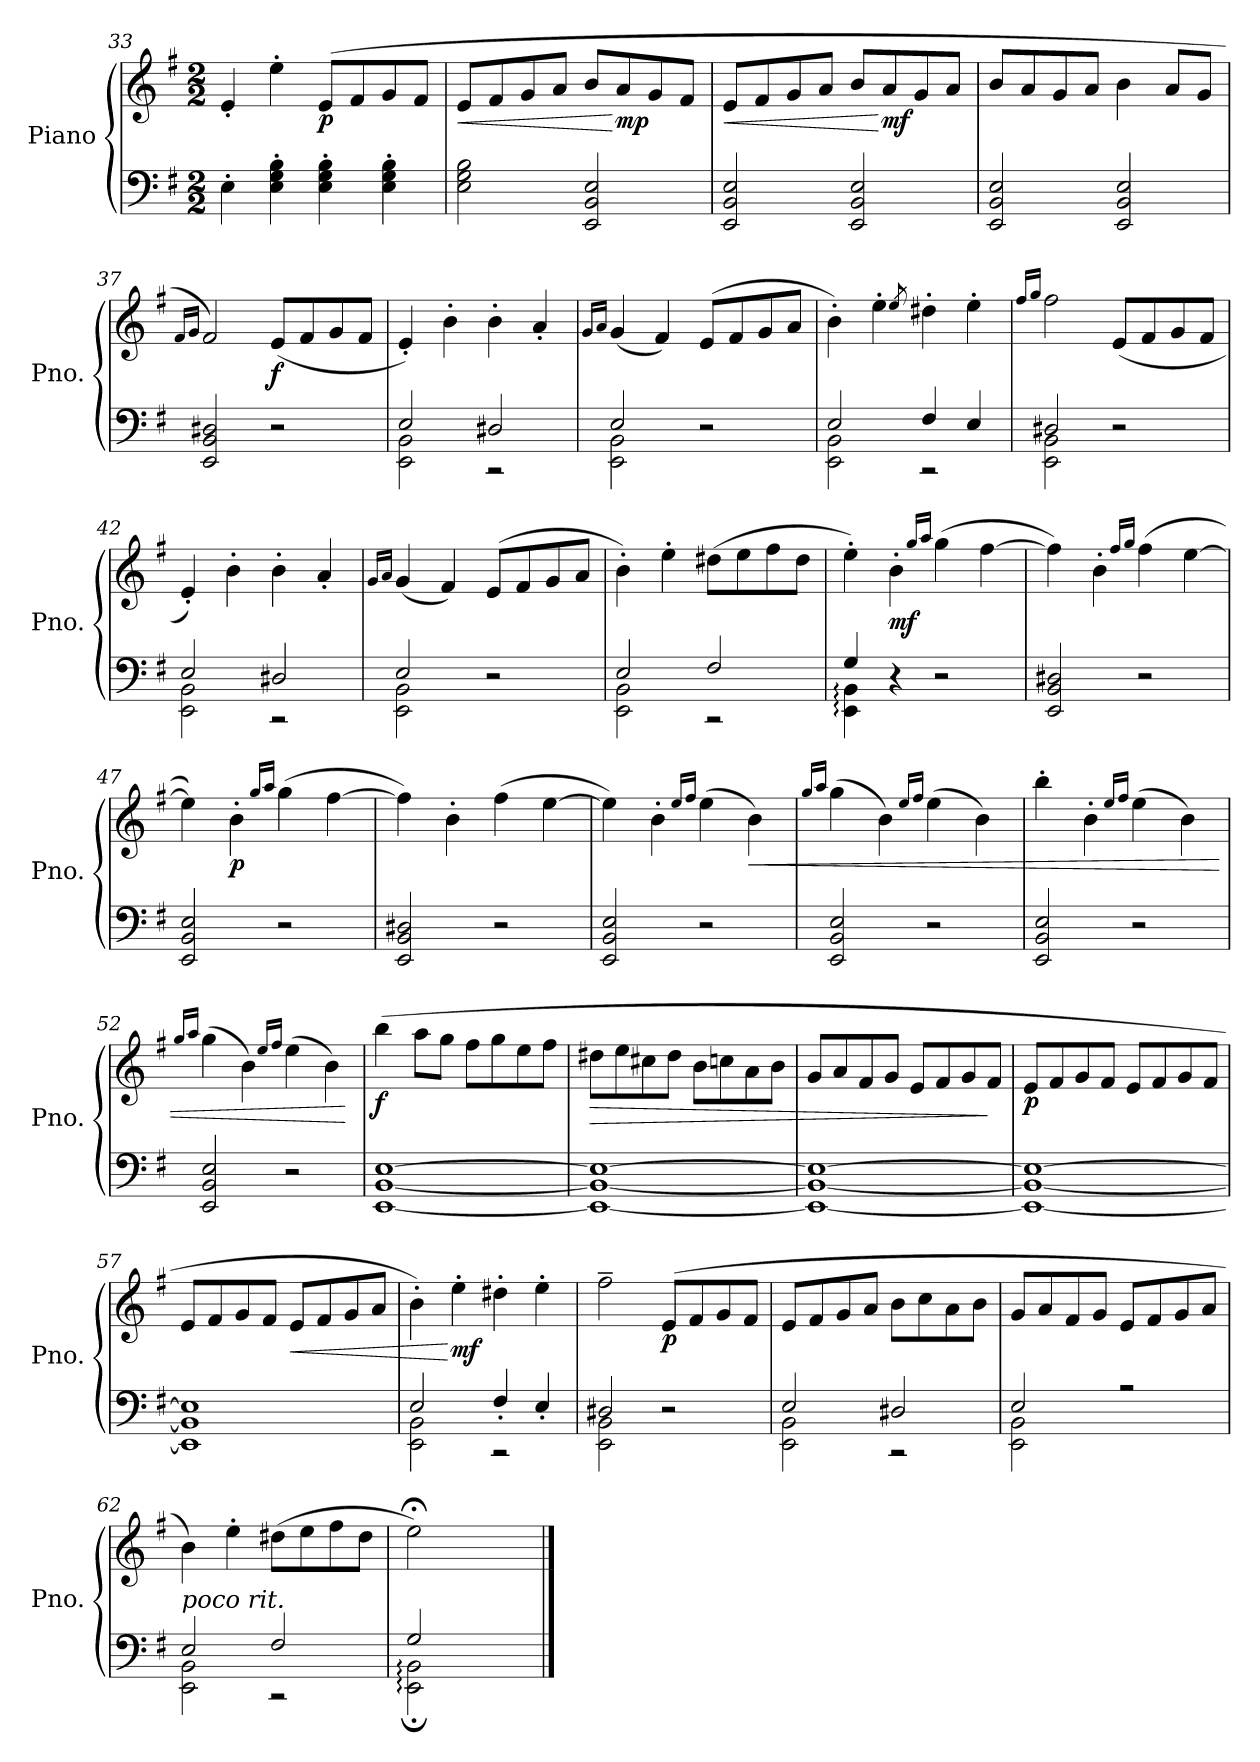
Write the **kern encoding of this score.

**kern	**kern	**dynam
*part1	*part1	*part1
*staff2	*staff1	*staff1/2
*I"Piano	*	*
*I'Pno.	*	*
*clefF4	*clefG2	*
*k[f#]	*k[f#]	*
*M2/2	*M2/2	*
=33	=33	=33
4E'\	4e'/	.
4E\' 4G\' 4B\'	4ee'\	.
!	!	!LO:DY:b
4E\' 4G\' 4B\'	(8e/L	p
.	8f#/	.
4E\' 4G\' 4B\'	8g/	.
.	8f#/J	.
!!LO:LB:g=z
=34	=34	=34
!	!	!LO:HP:b
2E\ 2G\ 2B\	8e/L	<
.	8f#/	.
.	8g/	.
.	8a/J	.
2EE/ 2BB/ 2E/	8b/L	.
!	!	!LO:DY:n=1:b
.	8a/	[ mp
.	8g/	.
.	8f#/J	.
=35	=35	=35
!	!	!LO:HP:b
2EE/ 2BB/ 2E/	8e/L	<
.	8f#/	.
.	8g/	.
.	8a/J	.
2EE/ 2BB/ 2E/	8b/L	.
!	!	!LO:DY:n=1:b
.	8a/	[ mf
.	8g/	.
.	8a/J	.
=36	=36	=36
2EE/ 2BB/ 2E/	8b/L	.
.	8a/	.
.	8g/	.
.	8a/J	.
2EE/ 2BB/ 2E/	4b\	.
.	8a/L	.
.	8g/J	.
=37	=37	=37
.	16qf#/LL	.
.	16qg/JJ	.
2EE/ 2BB/ 2D#X/	2f#/)	.
!	!	!LO:DY:b
2r	(8e/L	f
.	8f#/	.
.	8g/	.
.	8f#/J	.
=38	=38	=38
*^	*	*
2EE\ 2BB\	2E/	4e'/)	.
.	.	4b'\	.
2rCC	2D#X/	4b'\	.
.	.	4a'/	.
=39	=39	=39	=39
.	.	16qg/LL	.
.	.	16qa/JJ	.
2EE\ 2BB\	2E/	(4g/	.
.	.	4f#/)	.
2r	2ryy	(8e/L	.
.	.	8f#/	.
.	.	8g/	.
.	.	8a/J	.
!!LO:LB:g=z
=40	=40	=40	=40
2EE\ 2BB\	2E/	4b'\)	.
.	.	4ee'\	.
.	.	8qee/	.
2rCC	4F#/	4dd#X'\	.
.	4E/	4ee'\	.
=41	=41	=41	=41
.	.	16qff#/LL	.
.	.	16qgg/JJ	.
2EE\ 2BB\	2D#X/	2ff#\	.
2r	2ryy	(8e/L	.
.	.	8f#/	.
.	.	8g/	.
.	.	8f#/J	.
=42	=42	=42	=42
2EE\ 2BB\	2E/	4e'/)	.
.	.	4b'\	.
2rCC	2D#X/	4b'\	.
.	.	4a'/	.
=43	=43	=43	=43
.	.	16qg/LL	.
.	.	16qa/JJ	.
2EE\ 2BB\	2E/	(4g/	.
.	.	4f#/)	.
2r	2ryy	(>8e/L	.
.	.	8f#/	.
.	.	8g/	.
.	.	8a/J	.
=44	=44	=44	=44
2EE\ 2BB\	2E/	4b'\)	.
.	.	4ee'\	.
2rCC	2F#/	(8dd#X\L	.
.	.	8ee\	.
.	.	8ff#\	.
.	.	8dd#\J	.
=45	=45	=45	=45
4EE\: 4BB\: 4G\yy:	4G/	4ee'\)	.
!	!	!	!LO:DY:b
4r	4ryy	4b'\	mf
.	.	16qgg/LL	.
.	.	16qaa/JJ	.
2r	2ryy	(4gg\	.
.	.	[4ff#\	.
*v	*v	*	*
!!LO:LB:g=z
=46	=46	=46
2EE/ 2BB/ 2D#X/	4ff#\])	.
.	4b'\	.
.	16qff#/LL	.
.	16qgg/JJ	.
2r	(4ff#\	.
.	[4ee\	.
=47	=47	=47
2EE/ 2BB/ 2E/	4ee\])	.
!	!	!LO:DY:b
.	4b'\	p
.	16qgg/LL	.
.	16qaa/JJ	.
2r	(4gg\	.
.	[4ff#\	.
=48	=48	=48
2EE/ 2BB/ 2D#X/	4ff#\])	.
.	4b'\	.
2r	(4ff#\	.
.	[4ee\	.
=49	=49	=49
2EE/ 2BB/ 2E/	4ee\])	.
.	4b'\	.
.	16qee/LL	.
.	16qff#/JJ	.
2r	(4ee\	.
!	!	!LO:HP:b
.	4b\)	<
=50	=50	=50
.	16qgg/LL	.
.	16qaa/JJ	.
2EE/ 2BB/ 2E/	(4gg\	.
.	4b\)	.
.	16qee/LL	.
.	16qff#/JJ	.
2r	(4ee\	.
.	4b\)	.
=51	=51	=51
2EE/ 2BB/ 2E/	4bb'\	.
.	4b'\	.
.	16qee/LL	.
.	16qff#/JJ	.
2r	(4ee\	.
.	4b\)	.
=52	=52	=52
.	16qgg/LL	.
.	16qaa/JJ	.
2EE/ 2BB/ 2E/	(4gg\	.
.	4b\)	.
.	16qee/LL	.
.	16qff#/JJ	.
2r	(4ee\	.
.	4b\)	.
.	.	[
!!LO:LB:g=z
=53	=53	=53
!	!	!LO:DY:b
[1EE [1BB [1E	(4bb\	f
.	8aa\L	.
.	8gg\J	.
.	8ff#\L	.
.	8gg\	.
.	8ee\	.
.	8ff#\J	.
=54	=54	=54
!	!	!LO:HP:b
1EE_ 1BB_ 1E_	8dd#X\L	>
.	8ee\	.
.	8cc#X\	.
.	8dd#\J	.
.	8b\L	.
.	8ccn\	.
.	8a\	.
.	8b\J	.
=55	=55	=55
1EE_ 1BB_ 1E_	8g/L	.
.	8a/	.
.	8f#/	.
.	8g/J	.
.	8e/L	.
.	8f#/	.
.	8g/	.
.	8f#/J	]
=56	=56	=56
!	!	!LO:DY:b
1EE_ 1BB_ 1E_	8e/L	p
.	8f#/	.
.	8g/	.
.	8f#/J	.
.	8e/L	.
.	8f#/	.
.	8g/	.
.	8f#/J	.
=57	=57	=57
1EE] 1BB] 1E]	8e/L	.
.	8f#/	.
.	8g/	.
.	8f#/J	.
!	!	!LO:HP:b
.	8e/L	<
.	8f#/	.
.	8g/	.
.	8a/J	.
!!LO:LB:g=z
=58	=58	=58
*^	*	*
2EE\ 2BB\	2E/	4b'\)	.
!	!	!	!LO:DY:n=1:b
.	.	4ee'\	[ mf
2rCC	4F#'/	4dd#X'\	.
.	4E'/	4ee'\	.
=59	=59	=59	=59
2EE\ 2BB\	2D#X/	2ff#~\	.
!	!	!	!LO:DY:b
2r	2ryy	(8e/L	p
.	.	8f#/	.
.	.	8g/	.
.	.	8f#/J	.
=60	=60	=60	=60
2EE\ 2BB\	2E/	8e/L	.
.	.	8f#/	.
.	.	8g/	.
.	.	8a/J	.
2rCC	2D#X/	8b\L	.
.	.	8cc\	.
.	.	8a\	.
.	.	8b\J	.
=61	=61	=61	=61
2EE\ 2BB\	2E/	8g/L	.
.	.	8a/	.
.	.	8f#/	.
.	.	8g/J	.
2ryy	2rA	8e/L	.
.	.	8f#/	.
.	.	8g/	.
.	.	8a/J	.
=62	=62	=62	=62
!LO:TX:a:i:t=poco rit.	!	!	!
2EE\ 2BB\	2E/	4b\)	.
*	*	*MM346	*
.	.	4ee'\	.
2rCC	2F#/	(8dd#X\L	.
*	*	*MM342	*
.	.	8ee\	.
.	.	8ff#\	.
.	.	8dd#\J	.
=63	=63	=63	=63
*	*	*MM336	*
2EE\;: 2BB\;: 2G\yy;:	2G;</	2ee;<\)	.
2ryy	2ryy	2ryy	.
*v	*v	*	*
==	==	==
*-	*-	*-
